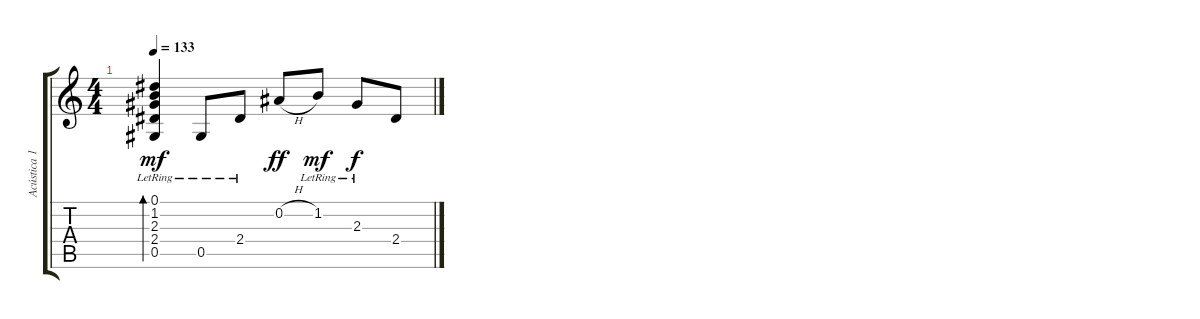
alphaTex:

\track ("Acústica 1" "Acústica 1") {instrument acousticguitarsteel}
\staff {score tabs}
\tuning (Eb4 Bb3 Gb3 Db3 Ab2 Eb2) {hide}
\ts (4 4)
\tempo 133
\clef g2
\ks c
(0.1{lr} 1.2{lr} 2.3{lr} 2.4{lr} 0.5{lr}).4{bd 60 dy mf} 0.5{lr}.8 2.4{lr}.8 0.2{h}.8{dy ff} 1.2{lr}.8{dy mf} 2.3{lr}.8{dy f} 2.4.8
